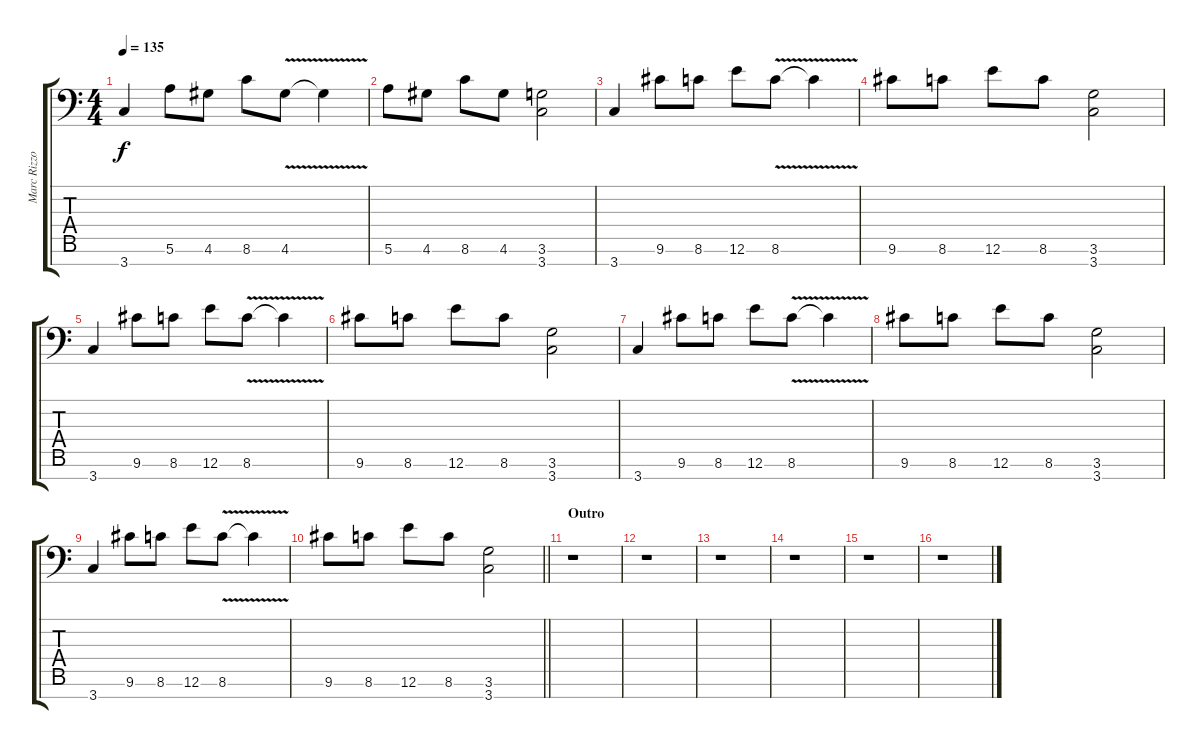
\track ("Marc Rizzo " "Marc Rizzo") {instrument overdrivenguitar}
\staff {score tabs}
\tuning (E4 B3 G3 D3 A2 E2 A1) {hide}
\ts (4 4)
\tempo 135
\clef f4
\ks c
3.7.4{dy f} 5.6.8 4.6.8 8.6.8 4.6{v}.8 4.6{t}.4 |
5.6.8 4.6.8 8.6.8 4.6.8 (3.6 3.7).2 |
3.7.4 9.6.8 8.6.8 12.6.8 8.6{v}.8 8.6{t}.4 |
9.6.8 8.6.8 12.6.8 8.6.8 (3.6 3.7).2 |
3.7.4 9.6.8 8.6.8 12.6.8 8.6{v}.8 8.6{t}.4 |
9.6.8 8.6.8 12.6.8 8.6.8 (3.6 3.7).2 |
3.7.4 9.6.8 8.6.8 12.6.8 8.6{v}.8 8.6{t}.4 |
9.6.8 8.6.8 12.6.8 8.6.8 (3.6 3.7).2 |
3.7.4 9.6.8 8.6.8 12.6.8 8.6{v}.8 8.6{t}.4 |
\barLineRight lightlight
9.6.8 8.6.8 12.6.8 8.6.8 (3.6 3.7).2 |
\section ("" "Outro")
r.1 |
r.1 |
r.1 |
r.1 |
r.1 |
r.1
